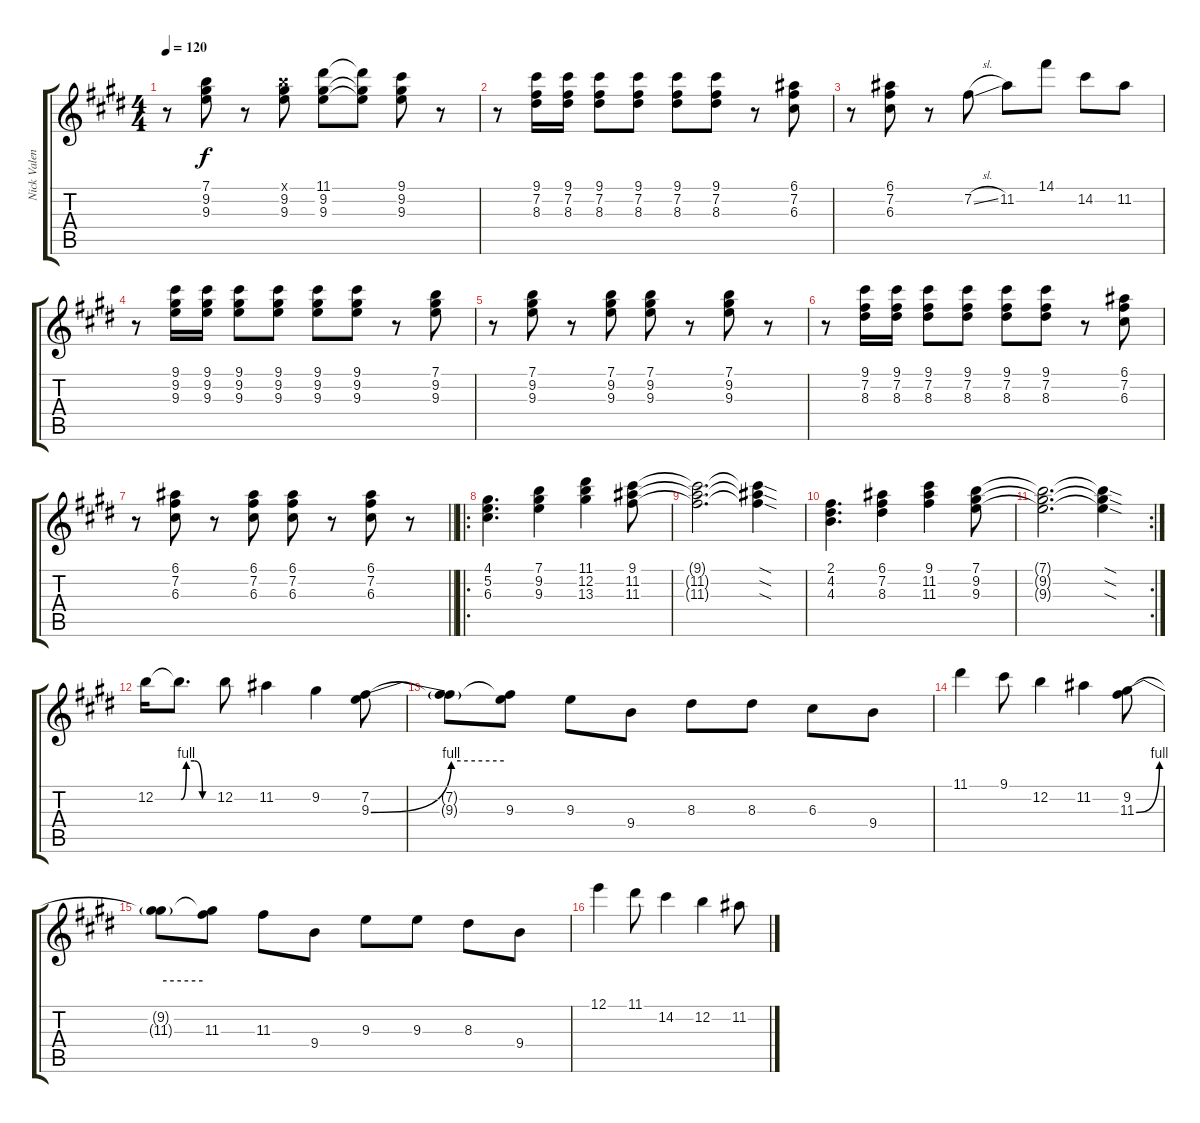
\track ("Nick Valensi " "Nick Valen") {instrument distortionguitar}
\staff {score tabs}
\tuning (E4 B3 G3 D3 A2 E2) {hide}
\ts (4 4)
\tempo 120
\clef g2
\ks e
r.8{dy f} (7.1 9.2 9.3).8 r.8 (7.1{x} 9.2 9.3).8 (11.1 9.2 9.3).8 (11.1{t} 9.2{t} 9.3{t}).8 (9.1 9.2 9.3).8 r.8 |
r.8 (9.1 7.2 8.3).16 (9.1 7.2 8.3).16 (9.1 7.2 8.3).8 (9.1 7.2 8.3).8 (9.1 7.2 8.3).8 (9.1 7.2 8.3).8 r.8 (6.1 7.2 6.3).8 |
r.8 (6.1 7.2 6.3).8 r.8 7.2{sl}.8 11.2.8 14.1.8 14.2.8 11.2.8 |
r.8 (9.1 9.2 9.3).16 (9.1 9.2 9.3).16 (9.1 9.2 9.3).8 (9.1 9.2 9.3).8 (9.1 9.2 9.3).8 (9.1 9.2 9.3).8 r.8 (7.1 9.2 9.3).8 |
r.8 (7.1 9.2 9.3).8 r.8 (7.1 9.2 9.3).8 (7.1 9.2 9.3).8 r.8 (7.1 9.2 9.3).8 r.8 |
r.8 (9.1 7.2 8.3).16 (9.1 7.2 8.3).16 (9.1 7.2 8.3).8 (9.1 7.2 8.3).8 (9.1 7.2 8.3).8 (9.1 7.2 8.3).8 r.8 (6.1 7.2 6.3).8 |
\barLineRight lightlight
r.8 (6.1 7.2 6.3).8 r.8 (6.1 7.2 6.3).8 (6.1 7.2 6.3).8 r.8 (6.1 7.2 6.3).8 r.8 |
\ro
(4.1 5.2 6.3).4{d} (7.1 9.2 9.3).4 (11.1 12.2 13.3).4 (9.1 11.2 11.3).8 |
(9.1{t} 11.2{t} 11.3{t}).2{d} (9.1{sod t} 11.2{sod t} 11.3{sod t}).4 |
(2.1 4.2 4.3).4{d} (6.1 7.2 8.3).4 (9.1 11.2 11.3).4 (7.1 9.2 9.3).8 |
\rc 2
(7.1{t} 9.2{t} 9.3{t}).2{d} (7.1{sod t} 9.2{sod t} 9.3{sod t}).4 |
12.2.16 12.2{be (custom 0 0 10 4 25 4 40 0 60 0) t}.8{d} 12.2.8 11.2.4 9.2.4 (7.2 9.3{be (bend 0 0 60 4)}).8 |
(7.2{t} 9.3{be (hold 0 4 60 4) t}).8 (7.2{t} 9.3).8 9.3.8 9.4.8 8.3.8 8.3.8 6.3.8 9.4.8 |
11.1.4 9.1.8 12.2.4 11.2.4 (9.2 11.3{be (bend 0 0 60 4)}).8 |
(9.2{t} 11.3{be (hold 0 4 60 4) t}).8 (9.2{t} 11.3).8 11.3.8 9.4.8 9.3.8 9.3.8 8.3.8 9.4.8 |
12.1.4 11.1.8 14.2.4 12.2.4 11.2.8
